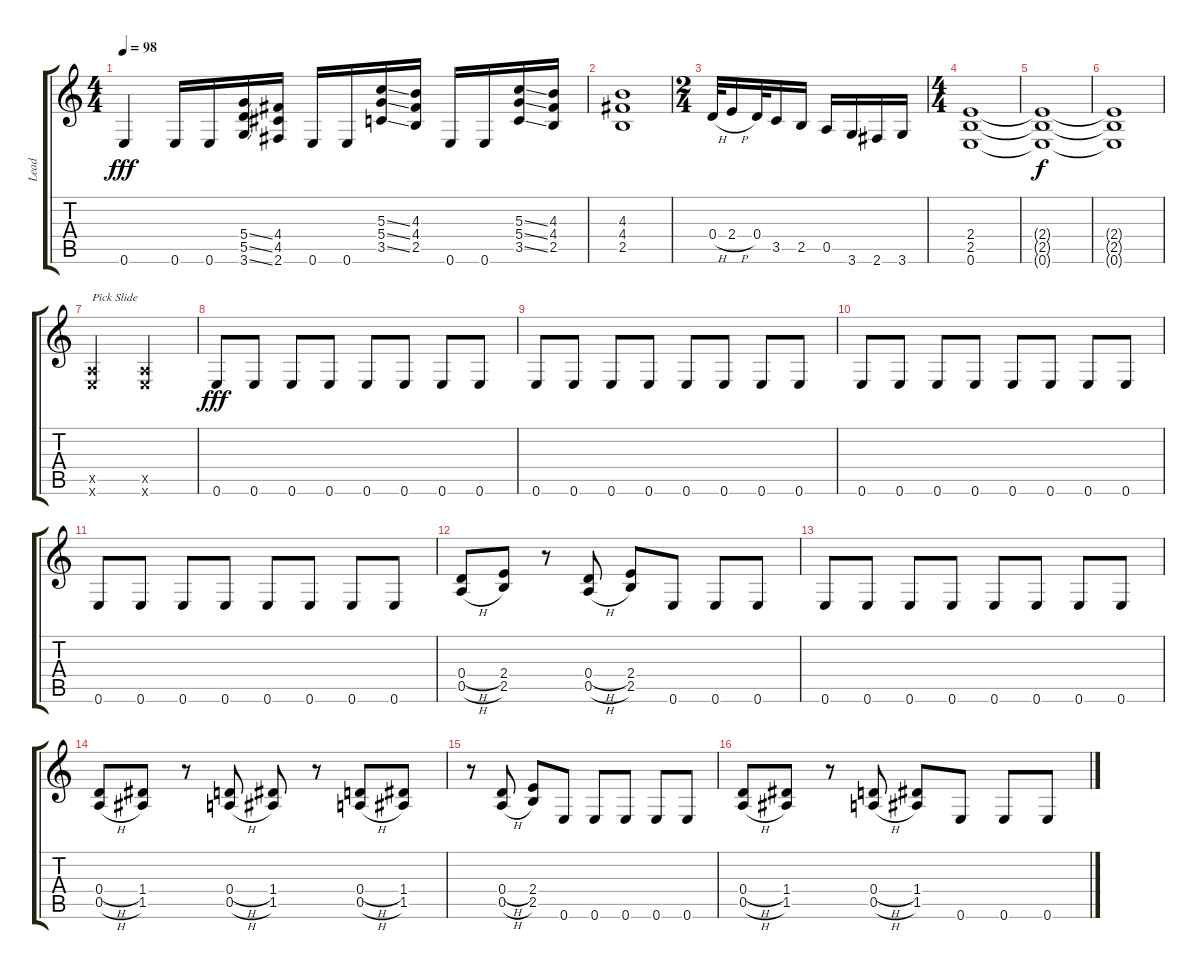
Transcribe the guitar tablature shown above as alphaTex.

\track ("Lead" "Lead") {instrument overdrivenguitar}
\staff {score tabs}
\tuning (E4 B3 G3 D3 A2 E2) {hide}
\ts (4 4)
\tempo 98
\clef g2
\ks c
0.6.4{dy fff} 0.6.16 0.6.16 (5.4{ss} 5.5{ss} 3.6{ss}).16 (4.4 4.5 2.6).16 0.6.16 0.6.16 (5.3{ss} 5.4{ss} 3.5{ss}).16 (4.3 4.4 2.5).16 0.6.16 0.6.16 (5.3{ss} 5.4{ss} 3.5{ss}).16 (4.3 4.4 2.5).16 |
(4.3 4.4 2.5).1 |
\ts (2 4)
0.4{h}.32 2.4{h}.16 0.4.32 3.5.16 2.5.16 0.5.16 3.6.16 2.6.16 3.6.16 |
\ts (4 4)
(2.4 2.5 0.6).1 |
(2.4{t} 2.5{t} 0.6{t}).1{dy f} |
(2.4{t} 2.5{t} 0.6{t}).1 |
(0.5{x} 0.6{x}).2{txt "Pick Slide"} (0.5{x} 0.6{x}).2 |
0.6.8{dy fff} 0.6.8 0.6.8 0.6.8 0.6.8 0.6.8 0.6.8 0.6.8 |
0.6.8 0.6.8 0.6.8 0.6.8 0.6.8 0.6.8 0.6.8 0.6.8 |
0.6.8 0.6.8 0.6.8 0.6.8 0.6.8 0.6.8 0.6.8 0.6.8 |
0.6.8 0.6.8 0.6.8 0.6.8 0.6.8 0.6.8 0.6.8 0.6.8 |
(0.4{h} 0.5{h}).8 (2.4 2.5).8 r.8 (0.4{h} 0.5{h}).8 (2.4 2.5).8 0.6.8 0.6.8 0.6.8 |
0.6.8 0.6.8 0.6.8 0.6.8 0.6.8 0.6.8 0.6.8 0.6.8 |
(0.4{h} 0.5{h}).8 (1.4 1.5).8 r.8 (0.4{h} 0.5{h}).8 (1.4 1.5).8 r.8 (0.4{h} 0.5{h}).8 (1.4 1.5).8 |
r.8 (0.4{h} 0.5{h}).8 (2.4 2.5).8 0.6.8 0.6.8 0.6.8 0.6.8 0.6.8 |
(0.4{h} 0.5{h}).8 (1.4 1.5).8 r.8 (0.4{h} 0.5{h}).8 (1.4 1.5).8 0.6.8 0.6.8 0.6.8
